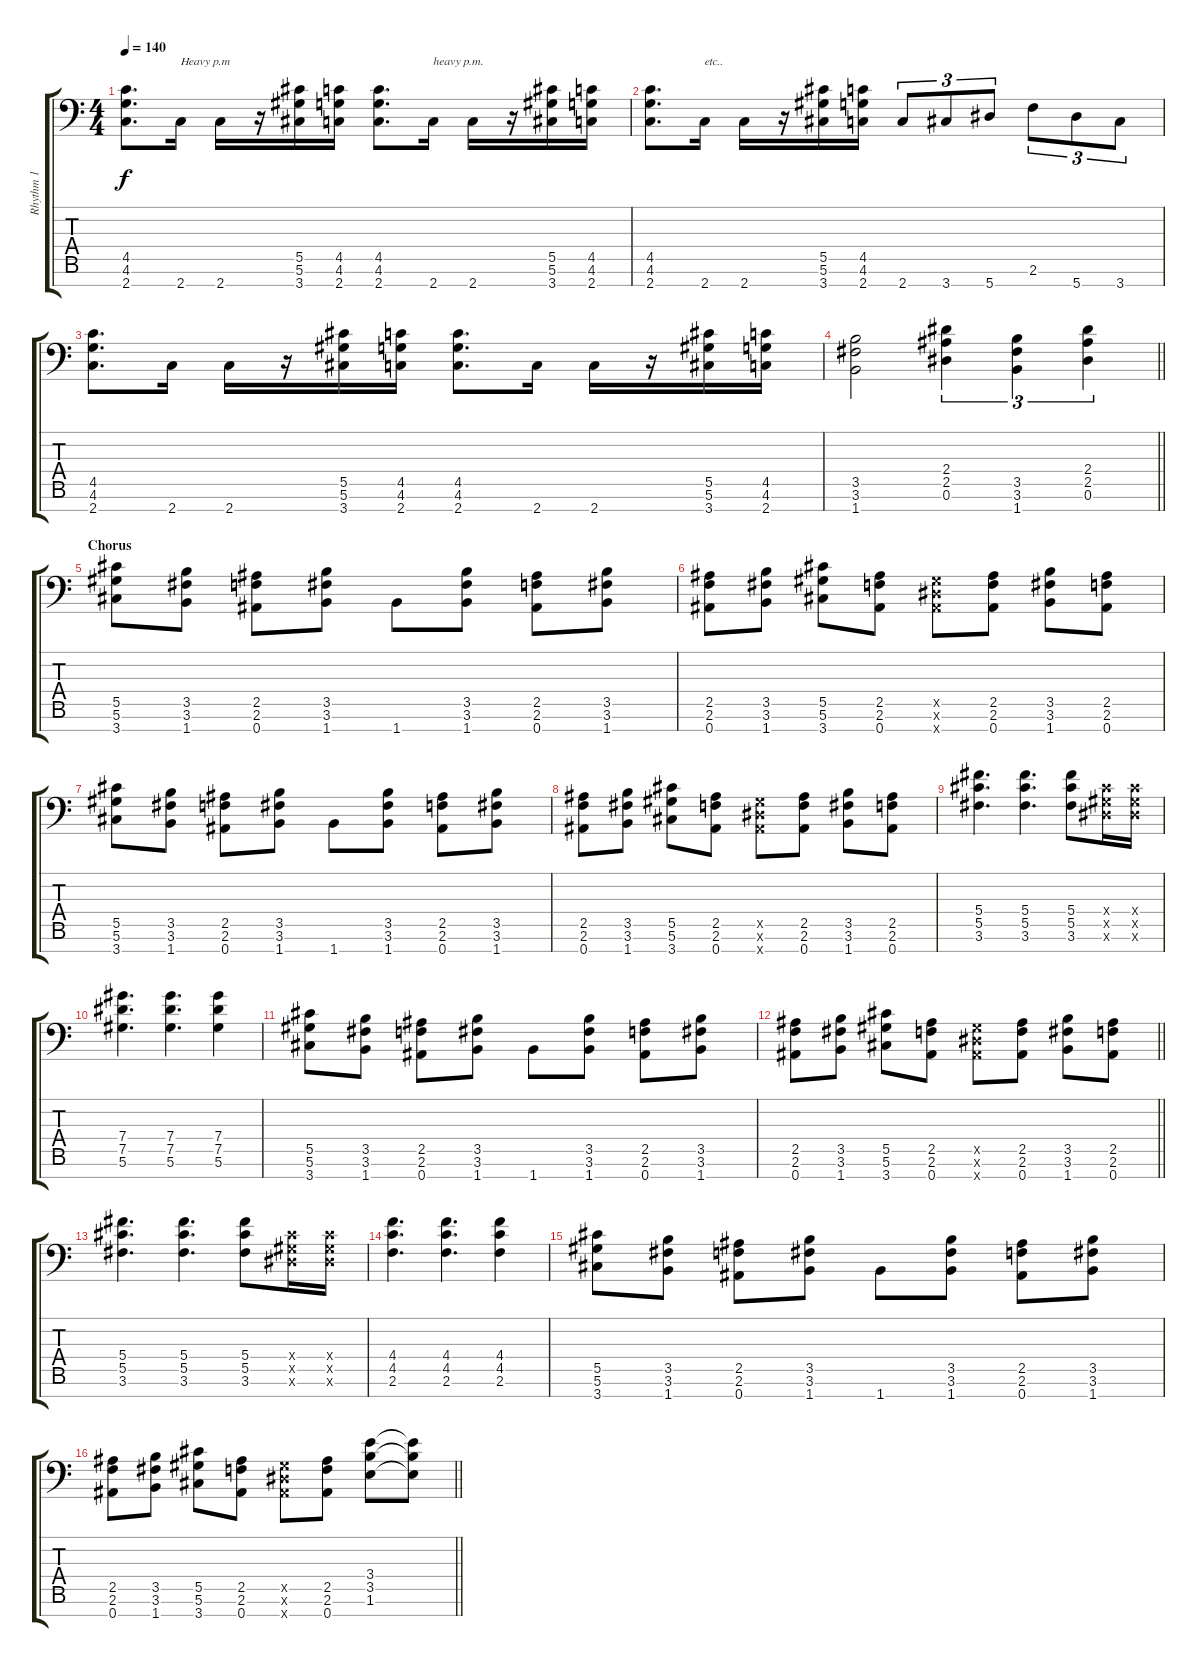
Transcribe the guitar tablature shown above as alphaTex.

\track ("Rhythm 1" "Rhythm 1") {instrument overdrivenguitar}
\staff {score tabs}
\tuning (Eb4 Bb3 Gb3 Db3 Ab2 Eb2 Bb1) {hide}
\ts (4 4)
\tempo 140
\clef f4
\ks c
(4.5 4.6 2.7).8{d dy f} 2.7.16{txt "Heavy p.m"} 2.7.16 r.16 (5.5 5.6 3.7).16 (4.5 4.6 2.7).16 (4.5 4.6 2.7).8{d} 2.7.16{txt "heavy p.m."} 2.7.16 r.16 (5.5 5.6 3.7).16 (4.5 4.6 2.7).16 |
(4.5 4.6 2.7).8{d} 2.7.16{txt "etc.."} 2.7.16 r.16 (5.5 5.6 3.7).16 (4.5 4.6 2.7).16 2.7.8{tu (3 2)} 3.7.8{tu (3 2)} 5.7.8{tu (3 2)} 2.6.8{tu (3 2)} 5.7.8{tu (3 2)} 3.7.8{tu (3 2)} |
(4.5 4.6 2.7).8{d} 2.7.16 2.7.16 r.16 (5.5 5.6 3.7).16 (4.5 4.6 2.7).16 (4.5 4.6 2.7).8{d} 2.7.16 2.7.16 r.16 (5.5 5.6 3.7).16 (4.5 4.6 2.7).16 |
\barLineRight lightlight
(3.5 3.6 1.7).2 (2.4 2.5 0.6).4{tu (3 2)} (3.5 3.6 1.7).4{tu (3 2)} (2.4 2.5 0.6).4{tu (3 2)} |
\section ("" "Chorus")
(5.5 5.6 3.7).8 (3.5 3.6 1.7).8 (2.5 2.6 0.7).8 (3.5 3.6 1.7).8 1.7.8 (3.5 3.6 1.7).8 (2.5 2.6 0.7).8 (3.5 3.6 1.7).8 |
(2.5 2.6 0.7).8 (3.5 3.6 1.7).8 (5.5 5.6 3.7).8 (2.5 2.6 0.7).8 (0.5{x} 0.6{x} 0.7{x}).8 (2.5 2.6 0.7).8 (3.5 3.6 1.7).8 (2.5 2.6 0.7).8 |
(5.5 5.6 3.7).8 (3.5 3.6 1.7).8 (2.5 2.6 0.7).8 (3.5 3.6 1.7).8 1.7.8 (3.5 3.6 1.7).8 (2.5 2.6 0.7).8 (3.5 3.6 1.7).8 |
(2.5 2.6 0.7).8 (3.5 3.6 1.7).8 (5.5 5.6 3.7).8 (2.5 2.6 0.7).8 (0.5{x} 0.6{x} 0.7{x}).8 (2.5 2.6 0.7).8 (3.5 3.6 1.7).8 (2.5 2.6 0.7).8 |
(5.4 5.5 3.6).4{d} (5.4 5.5 3.6).4{d} (5.4 5.5 3.6).8 (0.4{x} 0.5{x} 0.6{x}).16 (0.4{x} 0.5{x} 0.6{x}).16 |
(7.4 7.5 5.6).4{d} (7.4 7.5 5.6).4{d} (7.4 7.5 5.6).4 |
(5.5 5.6 3.7).8 (3.5 3.6 1.7).8 (2.5 2.6 0.7).8 (3.5 3.6 1.7).8 1.7.8 (3.5 3.6 1.7).8 (2.5 2.6 0.7).8 (3.5 3.6 1.7).8 |
\barLineRight lightlight
(2.5 2.6 0.7).8 (3.5 3.6 1.7).8 (5.5 5.6 3.7).8 (2.5 2.6 0.7).8 (0.5{x} 0.6{x} 0.7{x}).8 (2.5 2.6 0.7).8 (3.5 3.6 1.7).8 (2.5 2.6 0.7).8 |
(5.4 5.5 3.6).4{d} (5.4 5.5 3.6).4{d} (5.4 5.5 3.6).8 (0.4{x} 0.5{x} 0.6{x}).16 (0.4{x} 0.5{x} 0.6{x}).16 |
(4.4 4.5 2.6).4{d} (4.4 4.5 2.6).4{d} (4.4 4.5 2.6).4 |
(5.5 5.6 3.7).8 (3.5 3.6 1.7).8 (2.5 2.6 0.7).8 (3.5 3.6 1.7).8 1.7.8 (3.5 3.6 1.7).8 (2.5 2.6 0.7).8 (3.5 3.6 1.7).8 |
\barLineRight lightlight
(2.5 2.6 0.7).8 (3.5 3.6 1.7).8 (5.5 5.6 3.7).8 (2.5 2.6 0.7).8 (0.5{x} 0.6{x} 0.7{x}).8 (2.5 2.6 0.7).8 (3.4 3.5 1.6).8 (3.4{t} 3.5{t} 1.6{t}).8
